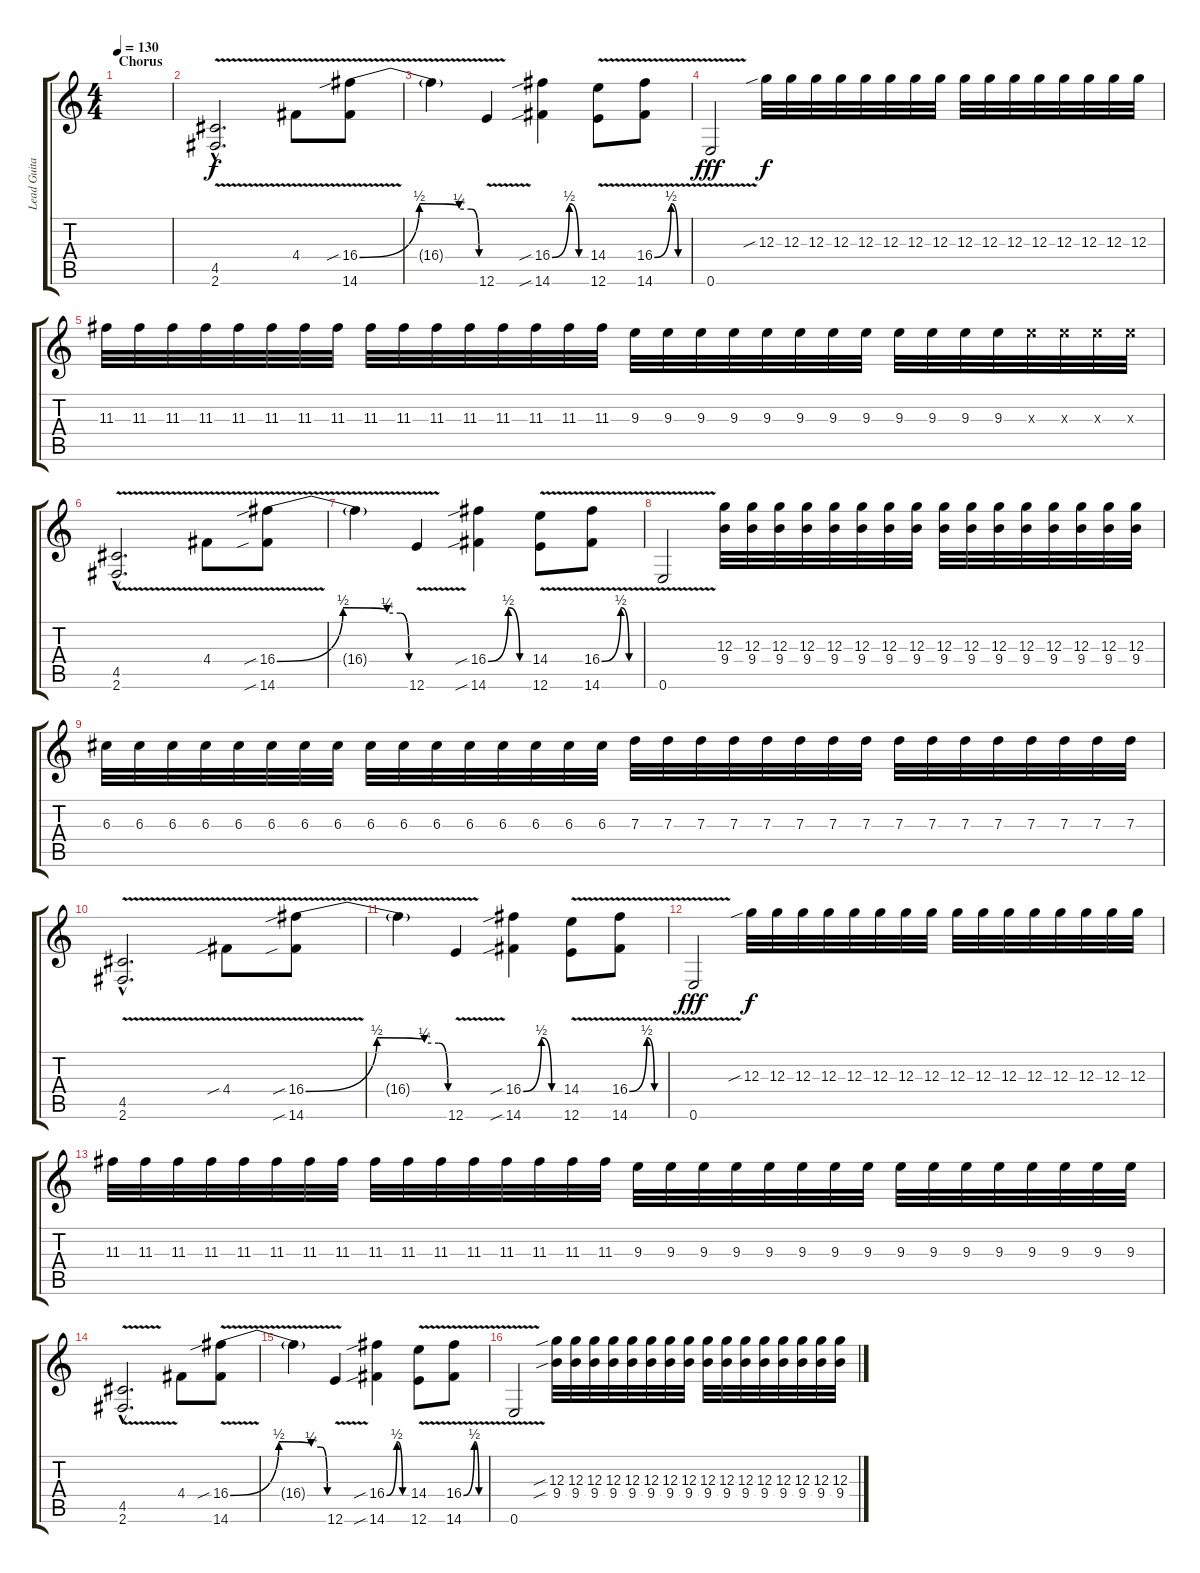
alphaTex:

\track ("Lead Guitar" "Lead Guita") {instrument overdrivenguitar}
\staff {score tabs}
\tuning (E4 B3 G3 D3 A2 E2) {hide}
\ts (4 4)
\section ("" "Chorus")
\tempo 130
\clef g2
\ks c
|
(4.5{v hac} 2.6{v hac}).2{d} 4.4{v}.8 (16.4{be (custom 0 0 30 2 50 1 56 1 60 0) v sib} 14.6).8 |
16.4{t}.4 12.6{v}.4 (16.4{be (custom 0 0 30 2 47 0 60 0) sib} 14.6{sib}).4 (14.4{v} 12.6{v}).8 (16.4{be (custom 0 0 30 2 43 0 60 0) v} 14.6).8 |
0.6{v}.2{dy fff} 12.3{sib}.32{dy f} 12.3.32 12.3.32 12.3.32 12.3.32 12.3.32 12.3.32 12.3.32 12.3.32 12.3.32 12.3.32 12.3.32 12.3.32 12.3.32 12.3.32 12.3.32 |
11.3.32 11.3.32 11.3.32 11.3.32 11.3.32 11.3.32 11.3.32 11.3.32 11.3.32 11.3.32 11.3.32 11.3.32 11.3.32 11.3.32 11.3.32 11.3.32 9.3.32 9.3.32 9.3.32 9.3.32 9.3.32 9.3.32 9.3.32 9.3.32 9.3.32 9.3.32 9.3.32 9.3.32 9.3{x}.32 9.3{x}.32 9.3{x}.32 9.3{x}.32 |
(4.5{v hac} 2.6{v hac}).2{d} 4.4{v}.8 (16.4{be (custom 0 0 30 2 50 1 56 1 60 0) v sib} 14.6{sib}).8 |
16.4{t}.4 12.6{v}.4 (16.4{be (custom 0 0 30 2 47 0 60 0) sib} 14.6{sib}).4 (14.4{v} 12.6{v}).8 (16.4{be (custom 0 0 30 2 43 0 60 0) v} 14.6).8 |
0.6{v}.2 (12.3 9.4).32 (12.3 9.4).32 (12.3 9.4).32 (12.3 9.4).32 (12.3 9.4).32 (12.3 9.4).32 (12.3 9.4).32 (12.3 9.4).32 (12.3 9.4).32 (12.3 9.4).32 (12.3 9.4).32 (12.3 9.4).32 (12.3 9.4).32 (12.3 9.4).32 (12.3 9.4).32 (12.3 9.4).32 |
6.3.32 6.3.32 6.3.32 6.3.32 6.3.32 6.3.32 6.3.32 6.3.32 6.3.32 6.3.32 6.3.32 6.3.32 6.3.32 6.3.32 6.3.32 6.3.32 7.3.32 7.3.32 7.3.32 7.3.32 7.3.32 7.3.32 7.3.32 7.3.32 7.3.32 7.3.32 7.3.32 7.3.32 7.3.32 7.3.32 7.3.32 7.3.32 |
(4.5{v hac} 2.6{v hac}).2{d} 4.4{v sib}.8 (16.4{be (custom 0 0 30 2 50 1 56 1 60 0) v sib} 14.6{sib}).8 |
16.4{t}.4 12.6{v}.4 (16.4{be (custom 0 0 30 2 47 0 60 0) sib} 14.6{sib}).4 (14.4{v} 12.6{v}).8 (16.4{be (custom 0 0 30 2 43 0 60 0) v} 14.6).8 |
0.6{v}.2{dy fff} 12.3{sib}.32{dy f} 12.3.32 12.3.32 12.3.32 12.3.32 12.3.32 12.3.32 12.3.32 12.3.32 12.3.32 12.3.32 12.3.32 12.3.32 12.3.32 12.3.32 12.3.32 |
11.3.32 11.3.32 11.3.32 11.3.32 11.3.32 11.3.32 11.3.32 11.3.32 11.3.32 11.3.32 11.3.32 11.3.32 11.3.32 11.3.32 11.3.32 11.3.32 9.3.32 9.3.32 9.3.32 9.3.32 9.3.32 9.3.32 9.3.32 9.3.32 9.3.32 9.3.32 9.3.32 9.3.32 9.3.32 9.3.32 9.3.32 9.3.32 |
(4.5{v hac} 2.6{v hac}).2{d} 4.4.8 (16.4{be (custom 0 0 30 2 50 1 56 1 60 0) v sib} 14.6).8 |
16.4{t}.4 12.6{v}.4 (16.4{be (custom 0 0 30 2 47 0 60 0) sib} 14.6{sib}).4 (14.4{v} 12.6{v}).8 (16.4{be (custom 0 0 30 2 43 0 60 0) v} 14.6).8 |
0.6{v}.2 (12.3{sib} 9.4{sib}).32 (12.3 9.4).32 (12.3 9.4).32 (12.3 9.4).32 (12.3 9.4).32 (12.3 9.4).32 (12.3 9.4).32 (12.3 9.4).32 (12.3 9.4).32 (12.3 9.4).32 (12.3 9.4).32 (12.3 9.4).32 (12.3 9.4).32 (12.3 9.4).32 (12.3 9.4).32 (12.3 9.4).32
